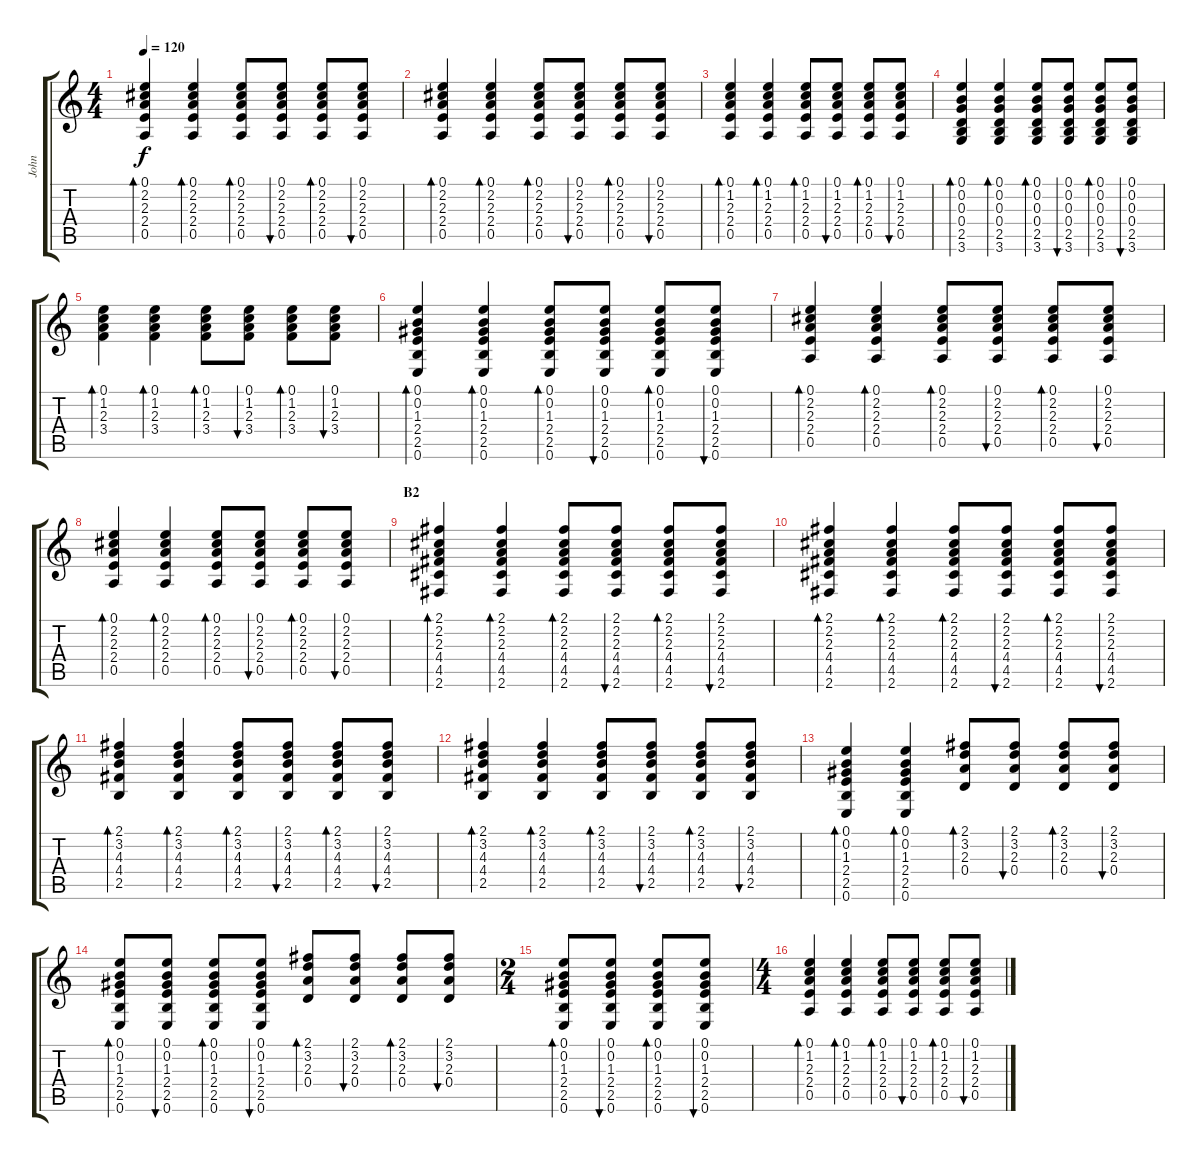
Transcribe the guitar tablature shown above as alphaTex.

\track ("John" "John") {instrument acousticguitarsteel}
\staff {score tabs}
\tuning (E4 B3 G3 D3 A2 E2) {hide}
\ts (4 4)
\tempo 120
\clef g2
\ks c
(0.1 2.2 2.3 2.4 0.5).4{bd 60 dy f} (0.1 2.2 2.3 2.4 0.5).4{bd 60} (0.1 2.2 2.3 2.4 0.5).8{bd 60} (0.1 2.2 2.3 2.4 0.5).8{bu 60} (0.1 2.2 2.3 2.4 0.5).8{bd 60} (0.1 2.2 2.3 2.4 0.5).8{bu 60} |
(0.1 2.2 2.3 2.4 0.5).4{bd 60} (0.1 2.2 2.3 2.4 0.5).4{bd 60} (0.1 2.2 2.3 2.4 0.5).8{bd 60} (0.1 2.2 2.3 2.4 0.5).8{bu 60} (0.1 2.2 2.3 2.4 0.5).8{bd 60} (0.1 2.2 2.3 2.4 0.5).8{bu 60} |
(0.1 1.2 2.3 2.4 0.5).4{bd 60} (0.1 1.2 2.3 2.4 0.5).4{bd 60} (0.1 1.2 2.3 2.4 0.5).8{bd 60} (0.1 1.2 2.3 2.4 0.5).8{bu 60} (0.1 1.2 2.3 2.4 0.5).8{bd 60} (0.1 1.2 2.3 2.4 0.5).8{bu 60} |
(0.1 0.2 0.3 0.4 2.5 3.6).4{bd 60} (0.1 0.2 0.3 0.4 2.5 3.6).4{bd 60} (0.1 0.2 0.3 0.4 2.5 3.6).8{bd 60} (0.1 0.2 0.3 0.4 2.5 3.6).8{bu 60} (0.1 0.2 0.3 0.4 2.5 3.6).8{bd 60} (0.1 0.2 0.3 0.4 2.5 3.6).8{bu 60} |
(0.1 1.2 2.3 3.4).4{bd 60} (0.1 1.2 2.3 3.4).4{bd 60} (0.1 1.2 2.3 3.4).8{bd 60} (0.1 1.2 2.3 3.4).8{bu 60} (0.1 1.2 2.3 3.4).8{bd 60} (0.1 1.2 2.3 3.4).8{bu 60} |
(0.1 0.2 1.3 2.4 2.5 0.6).4{bd 60} (0.1 0.2 1.3 2.4 2.5 0.6).4{bd 60} (0.1 0.2 1.3 2.4 2.5 0.6).8{bd 60} (0.1 0.2 1.3 2.4 2.5 0.6).8{bu 60} (0.1 0.2 1.3 2.4 2.5 0.6).8{bd 60} (0.1 0.2 1.3 2.4 2.5 0.6).8{bu 60} |
(0.1 2.2 2.3 2.4 0.5).4{bd 60} (0.1 2.2 2.3 2.4 0.5).4{bd 60} (0.1 2.2 2.3 2.4 0.5).8{bd 60} (0.1 2.2 2.3 2.4 0.5).8{bu 60} (0.1 2.2 2.3 2.4 0.5).8{bd 60} (0.1 2.2 2.3 2.4 0.5).8{bu 60} |
(0.1 2.2 2.3 2.4 0.5).4{bd 60} (0.1 2.2 2.3 2.4 0.5).4{bd 60} (0.1 2.2 2.3 2.4 0.5).8{bd 60} (0.1 2.2 2.3 2.4 0.5).8{bu 60} (0.1 2.2 2.3 2.4 0.5).8{bd 60} (0.1 2.2 2.3 2.4 0.5).8{bu 60} |
\section ("" "B2")
(2.1 2.2 2.3 4.4 4.5 2.6).4{bd 60} (2.1 2.2 2.3 4.4 4.5 2.6).4{bd 60} (2.1 2.2 2.3 4.4 4.5 2.6).8{bd 60} (2.1 2.2 2.3 4.4 4.5 2.6).8{bu 60} (2.1 2.2 2.3 4.4 4.5 2.6).8{bd 60} (2.1 2.2 2.3 4.4 4.5 2.6).8{bu 60} |
(2.1 2.2 2.3 4.4 4.5 2.6).4{bd 60} (2.1 2.2 2.3 4.4 4.5 2.6).4{bd 60} (2.1 2.2 2.3 4.4 4.5 2.6).8{bd 60} (2.1 2.2 2.3 4.4 4.5 2.6).8{bu 60} (2.1 2.2 2.3 4.4 4.5 2.6).8{bd 60} (2.1 2.2 2.3 4.4 4.5 2.6).8{bu 60} |
(2.1 3.2 4.3 4.4 2.5).4{bd 60} (2.1 3.2 4.3 4.4 2.5).4{bd 60} (2.1 3.2 4.3 4.4 2.5).8{bd 60} (2.1 3.2 4.3 4.4 2.5).8{bu 60} (2.1 3.2 4.3 4.4 2.5).8{bd 60} (2.1 3.2 4.3 4.4 2.5).8{bu 60} |
(2.1 3.2 4.3 4.4 2.5).4{bd 60} (2.1 3.2 4.3 4.4 2.5).4{bd 60} (2.1 3.2 4.3 4.4 2.5).8{bd 60} (2.1 3.2 4.3 4.4 2.5).8{bu 60} (2.1 3.2 4.3 4.4 2.5).8{bd 60} (2.1 3.2 4.3 4.4 2.5).8{bu 60} |
(0.1 0.2 1.3 2.4 2.5 0.6).4{bd 60} (0.1 0.2 1.3 2.4 2.5 0.6).4{bd 60} (2.1 3.2 2.3 0.4).8{bd 60} (2.1 3.2 2.3 0.4).8{bu 60} (2.1 3.2 2.3 0.4).8{bd 60} (2.1 3.2 2.3 0.4).8{bu 60} |
(0.1 0.2 1.3 2.4 2.5 0.6).8{bd 60} (0.1 0.2 1.3 2.4 2.5 0.6).8{bu 60} (0.1 0.2 1.3 2.4 2.5 0.6).8{bd 60} (0.1 0.2 1.3 2.4 2.5 0.6).8{bu 60} (2.1 3.2 2.3 0.4).8{bd 60} (2.1 3.2 2.3 0.4).8{bu 60} (2.1 3.2 2.3 0.4).8{bd 60} (2.1 3.2 2.3 0.4).8{bu 60} |
\ts (2 4)
(0.1 0.2 1.3 2.4 2.5 0.6).8{bd 60} (0.1 0.2 1.3 2.4 2.5 0.6).8{bu 60} (0.1 0.2 1.3 2.4 2.5 0.6).8{bd 60} (0.1 0.2 1.3 2.4 2.5 0.6).8{bu 60} |
\ts (4 4)
(0.1 1.2 2.3 2.4 0.5).4{bd 60} (0.1 1.2 2.3 2.4 0.5).4{bd 60} (0.1 1.2 2.3 2.4 0.5).8{bd 60} (0.1 1.2 2.3 2.4 0.5).8{bu 60} (0.1 1.2 2.3 2.4 0.5).8{bd 60} (0.1 1.2 2.3 2.4 0.5).8{bu 60}
